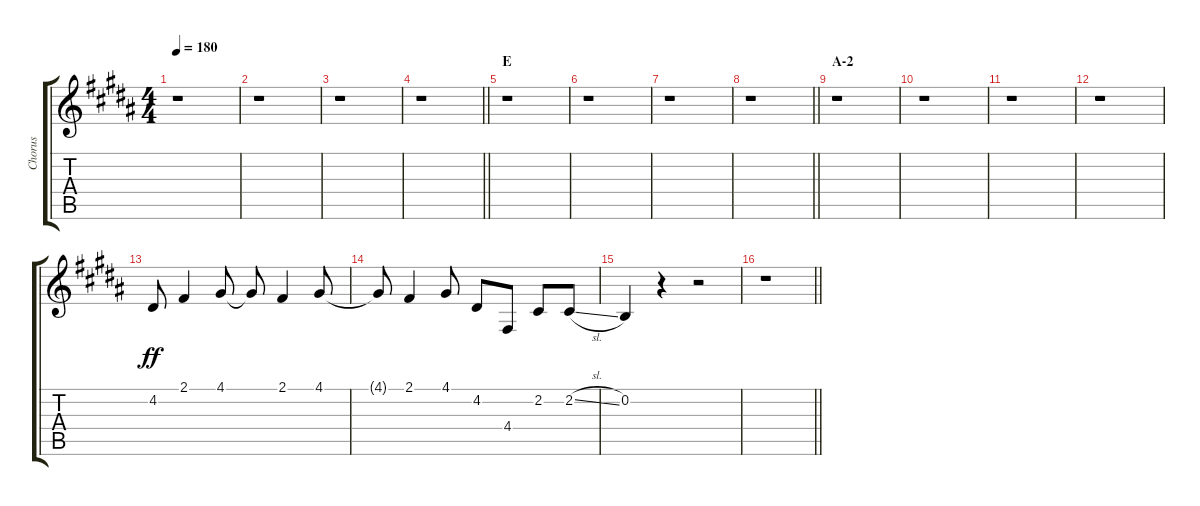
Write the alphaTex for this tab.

\track ("Chorus" "Chorus") {instrument voiceoohs}
\staff {score tabs}
\tuning (E4 B3 G3 D3 A2 E2) {hide}
\ts (4 4)
\tempo 180
\clef g2
\ks b
r.1{dy ff} |
r.1 |
r.1 |
\barLineRight lightlight
r.1 |
\section ("" "E")
r.1 |
r.1 |
r.1 |
\barLineRight lightlight
r.1 |
\section ("" "A-2")
r.1 |
r.1 |
r.1 |
r.1 |
4.2.8 2.1.4 4.1.8 4.1{t}.8 2.1.4 4.1.8 |
4.1{t}.8 2.1.4 4.1.8 4.2.8 4.4.8 2.2.8 2.2{sl}.8 |
0.2.4 r.4 r.2 |
\barLineRight lightlight
r.1
